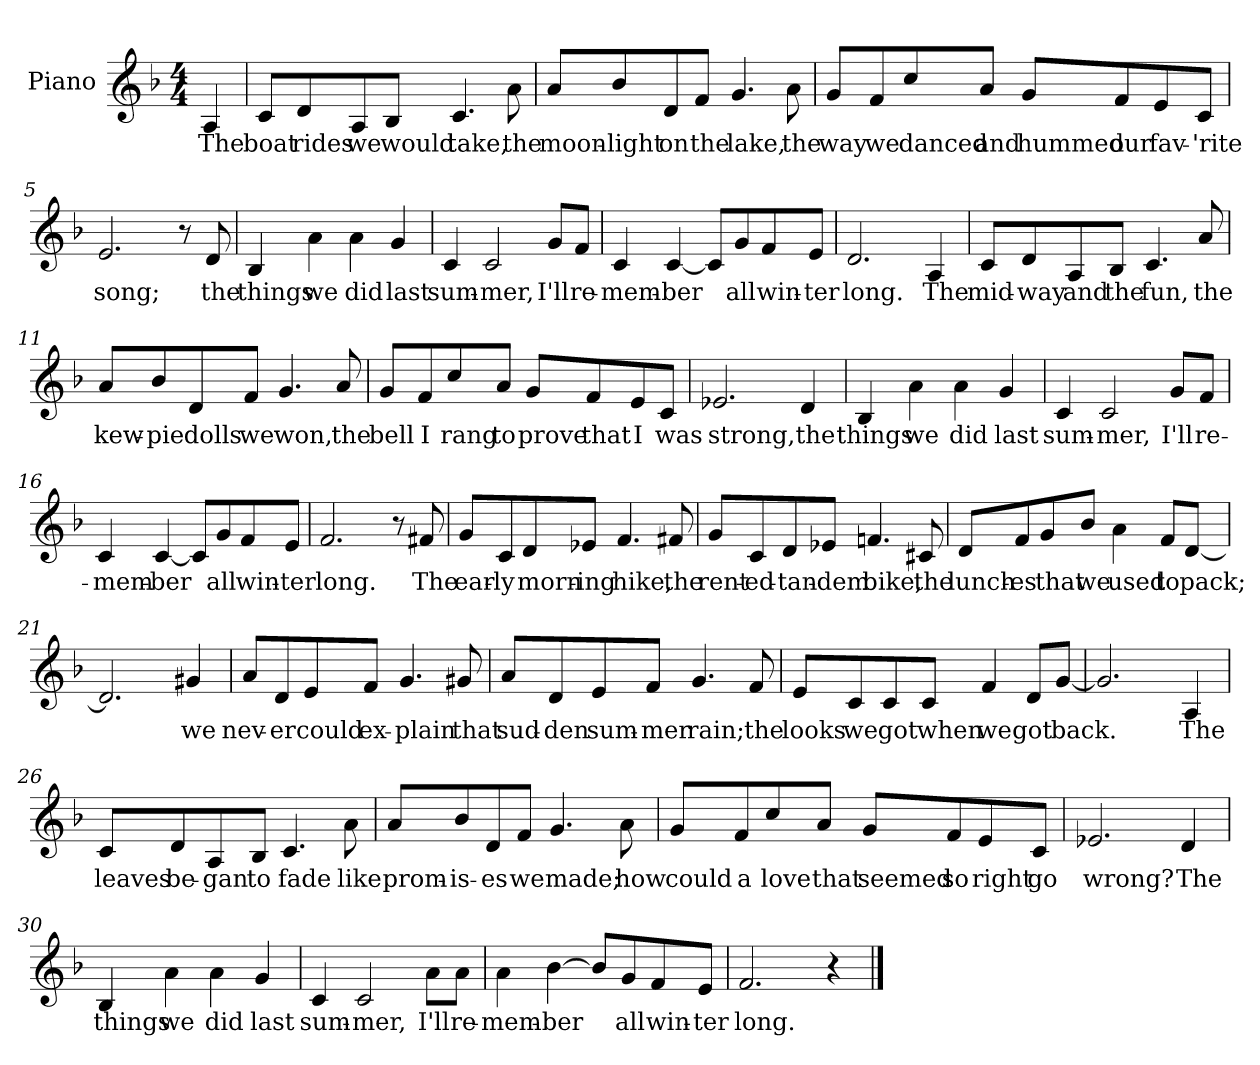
**kern	**text
*part1	*part1
*staff1	*staff1
*I"Piano	*
*I'Pno	*
*clefG2	*
*k[b-]	*
*F:	*
*M4/4	*
=1	=1
4A/	The
=2	=2
8c/L	boat
8d/	rides
8A/	we
8B-/J	would
4.c/	take,
8a\	the
=3	=3
8a/L	moon-
8b-/	-light
8d/	on
8f/J	the
4.g/	lake,
8a\	the
!!LO:LB:g=z
=4	=4
8g/L	way
8f/	we
8cc/	danced
8a/J	and
8g/L	hummed
8f/	our
8e/	fav-
8c/J	-'rite
=5	=5
2.e/	song;
8r	.
8d/	the
=6	=6
4B-/	things
4a\	we
4a\	did
4g/	last
=7	=7
4c/	sum-
2c/	-mer,
8g/L	I'll
8f/J	re-
!!LO:LB:g=z
=8	=8
4c/	-mem-
[4c/	-ber
8c/L]	.
8g/	all
8f/	win-
8e/J	-ter
=9	=9
2.d/	long.
4A/	The
=10	=10
8c/L	mid-
8d/	-way
8A/	and
8B-/J	the
4.c/	fun,
8a/	the
=11	=11
8a/L	kew-
8b-/	-pie
8d/	dolls
8f/J	we
4.g/	won,
8a/	the
!!LO:LB:g=z
=12	=12
8g/L	bell
8f/	I
8cc/	rang
8a/J	to
8g/L	prove
8f/	that
8e/	I
8c/J	was
=13	=13
2.e-X/	strong,
4d/	the
=14	=14
4B-/	things
4a\	we
4a\	did
4g/	last
=15	=15
4c/	sum-
2c/	-mer,
8g/L	I'll
8f/J	re-
!!LO:LB:g=z
=16	=16
4c/	-mem-
[4c/	-ber
8c/L]	.
8g/	all
8f/	win-
8e/J	-ter
=17	=17
2.f/	long.
8r	.
8f#X/	The
=18	=18
8g/L	ear-
8c/	-ly
8d/	morn-
8e-X/J	-ing
4.f/	hike,
8f#X/	the
=19	=19
8g/L	rent-
8c/	-ed-
8d/	-tan-
8e-X/J	-dem
4.fn/	bike,
8c#X/	the
!!LO:LB:g=z
=20	=20
8d/L	lunch-
8f/	-es
8g/	that
8b-/J	we
4a\	used
8f/L	to
[8d/J	pack;
=21	=21
2.d/]	.
4g#X/	we
=22	=22
8a/L	nev-
8d/	-er
8e/	could
8f/J	ex-
4.g/	-plain
8g#X/	that
!!LO:LB:g=z
=23	=23
8a/L	sud-
8d/	-den
8e/	sum-
8f/J	-mer
4.g/	rain;
8f/	the
=24	=24
8e/L	looks
8c/	we
8c/	got
8c/J	when
4f/	we
8d/L	got
[8g/J	back.
=25	=25
2.g/]	.
4A/	The
!!LO:LB:g=z
=26	=26
8c/L	leaves
8d/	be-
8A/	-gan
8B-/J	to
4.c/	fade
8a\	like
=27	=27
8a/L	prom-
8b-/	-is-
8d/	-es
8f/J	we
4.g/	made;
8a\	how
=28	=28
8g/L	could
8f/	a
8cc/	love
8a/J	that
8g/L	seemed
8f/	so
8e/	right
8c/J	go
!!LO:LB:g=z
=29	=29
2.e-X/	wrong?
4d/	The
=30	=30
4B-/	things
4a\	we
4a\	did
4g/	last
=31	=31
4c/	sum-
2c/	-mer,
8a\L	I'll
8a\J	re-
=32	=32
4a\	-mem-
[4b-\	-ber
8b-/L]	.
8g/	all
8f/	win-
8e/J	-ter
=33	=33
2.f/	long.
4r	.
==	==
*-	*-
